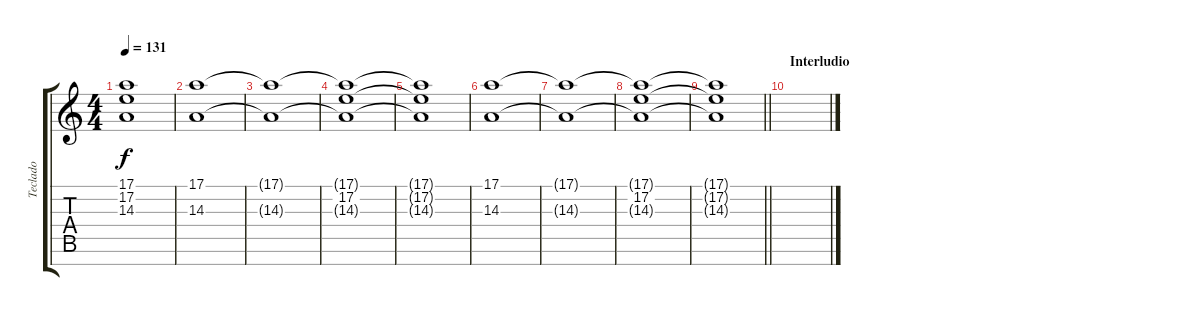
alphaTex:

\track ("Teclado" "Teclado") {instrument fx7echoes}
\staff {score tabs}
\tuning (E4 B3 G3 D3 A2 E2 B1) {hide}
\ts (4 4)
\tempo 131
\clef g2
\ks c
(17.1{t} 17.2{t} 14.3{t}).1{dy f} |
(17.1 14.3).1 |
(17.1{t} 14.3{t}).1 |
(17.1{t} 17.2 14.3{t}).1 |
(17.1{t} 17.2{t} 14.3{t}).1 |
(17.1 14.3).1 |
(17.1{t} 14.3{t}).1 |
(17.1{t} 17.2 14.3{t}).1 |
\barLineRight lightlight
(17.1{t} 17.2{t} 14.3{t}).1 |
\section ("" "Interludio")
